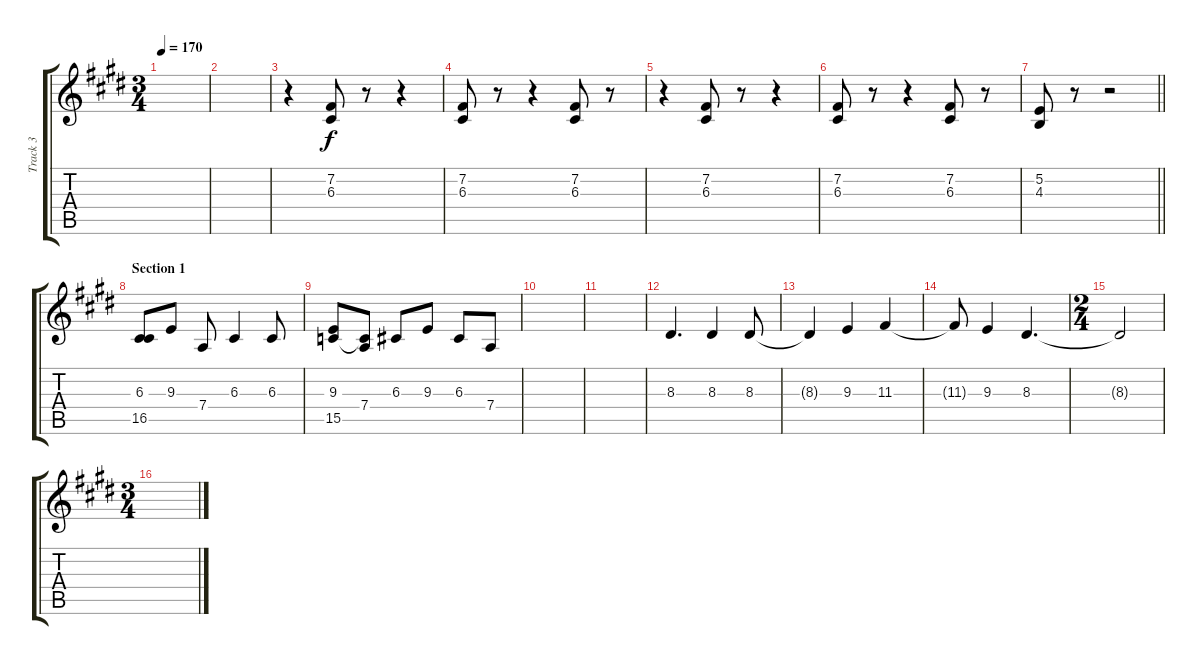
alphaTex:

\track ("Track 3" "Track 3") {instrument acousticgrandpiano}
\staff {score tabs}
\tuning (E4 B3 G3 D3 A2 E2) {hide}
\ts (3 4)
\tempo 170
\clef g2
\ks e
|
|
r.4 (7.2 6.3).8 r.8 r.4 |
(7.2 6.3).8 r.8 r.4 (7.2 6.3).8 r.8 |
r.4 (7.2 6.3).8 r.8 r.4 |
(7.2 6.3).8 r.8 r.4 (7.2 6.3).8 r.8 |
\barLineRight lightlight
(5.2 4.3).8 r.8 r.2 |
\section ("" "Section 1")
(6.3 16.5).8 9.3.8 7.4.8 6.3.4 6.3.8 |
(9.3 15.5).8 (7.4 15.5{t}).8 6.3.8 9.3.8 6.3.8 7.4.8 |
|
|
8.3.4{d} 8.3.4 8.3.8 |
8.3{t}.4 9.3.4 11.3.4 |
11.3{t}.8 9.3.4 8.3.4{d} |
\ts (2 4)
8.3{t}.2 |
\ts (3 4)
